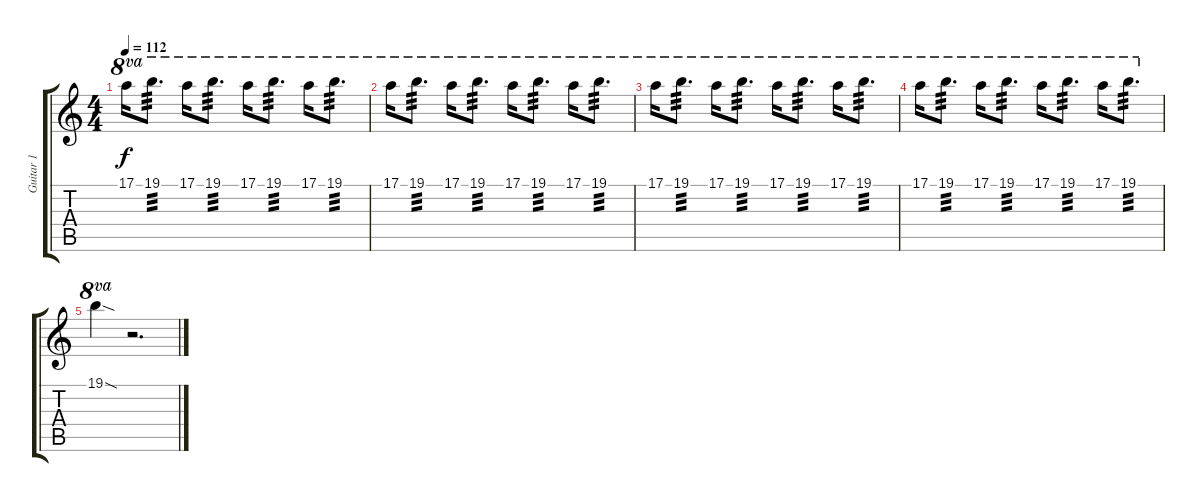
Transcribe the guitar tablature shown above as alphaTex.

\track ("Guitar 1" "Guitar 1") {instrument distortionguitar}
\staff {score tabs}
\tuning (E4 B3 G3 D3 A2 E2) {hide}
\ts (4 4)
\tempo 112
\clef g2
\ks c
17.1.16{ot 8va dy f} 19.1.8{d ot 8va tp 3} 17.1.16{ot 8va} 19.1.8{d ot 8va tp 3} 17.1.16{ot 8va} 19.1.8{d ot 8va tp 3} 17.1.16{ot 8va} 19.1.8{d ot 8va tp 3} |
17.1.16{ot 8va} 19.1.8{d ot 8va tp 3} 17.1.16{ot 8va} 19.1.8{d ot 8va tp 3} 17.1.16{ot 8va} 19.1.8{d ot 8va tp 3} 17.1.16{ot 8va} 19.1.8{d ot 8va tp 3} |
17.1.16{ot 8va} 19.1.8{d ot 8va tp 3} 17.1.16{ot 8va} 19.1.8{d ot 8va tp 3} 17.1.16{ot 8va} 19.1.8{d ot 8va tp 3} 17.1.16{ot 8va} 19.1.8{d ot 8va tp 3} |
17.1.16{ot 8va} 19.1.8{d ot 8va tp 3} 17.1.16{ot 8va} 19.1.8{d ot 8va tp 3} 17.1.16{ot 8va} 19.1.8{d ot 8va tp 3} 17.1.16{ot 8va} 19.1.8{d ot 8va tp 3} |
19.1{sod}.4{ot 8va} r.2{d}
